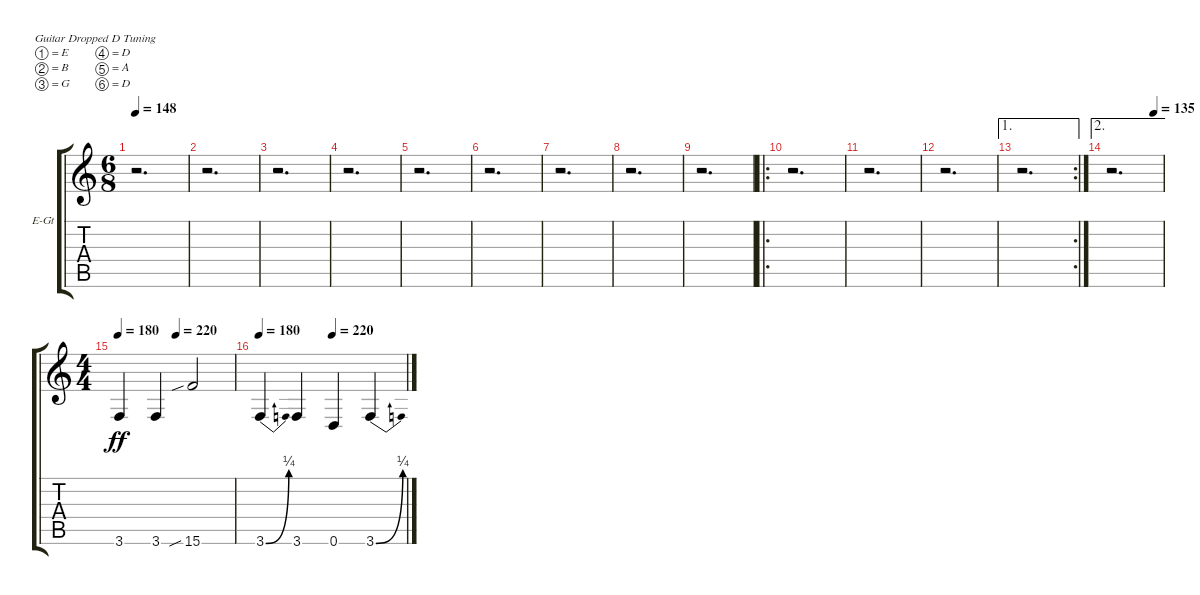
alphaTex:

\defaultSystemsLayout 4
\bracketExtendMode groupsimilarinstruments
\firstSystemTrackNameOrientation horizontal
\otherSystemsTrackNameOrientation horizontal
\track ("E-Gt (Bass & Dist)" "E-Gt") {instrument distortionguitar}
\staff {score tabs}
\tuning (E4 B3 G3 D3 A2 D2)
\ts (6 8)
\tempo 148
\clef g2
\ks c
r.2{d dy ff} |
r.2{d} |
r.2{d} |
r.2{d} |
r.2{d} |
r.2{d} |
r.2{d} |
r.2{d} |
r.2{d} |
\ro
r.2{d} |
r.2{d} |
r.2{d} |
\ae 1
\rc 2
r.2{d} |
\ae 2
\tempo (135 0.833333)
r.2{d} |
\ts (4 4)
\tempo 180
\tempo (220 0.5)
3.6.4 3.6.4 15.6{sib}.2 |
\tempo 180
\tempo (220 0.5)
3.6{be (bend 0 0 8.4 1)}.4 3.6.4 0.6.4 3.6{be (bend 0 0 5.3999999999999995 1)}.4
